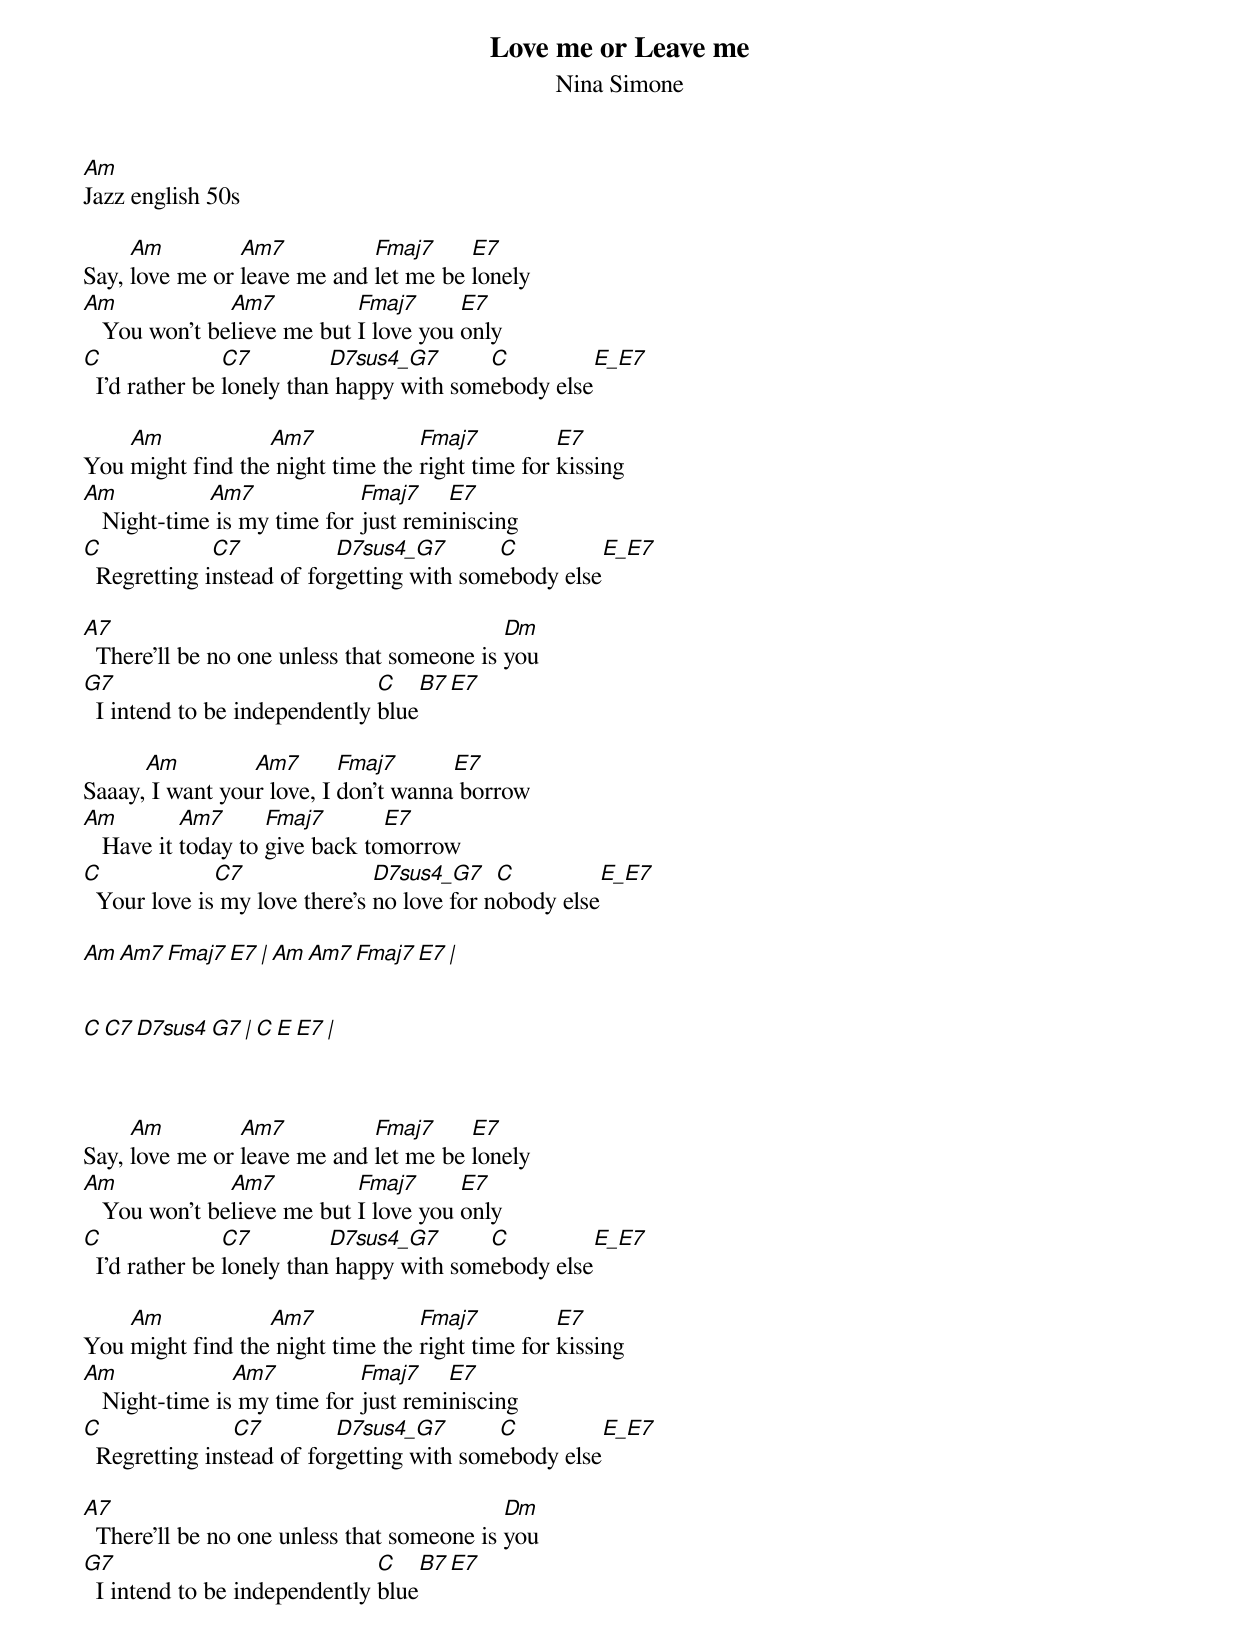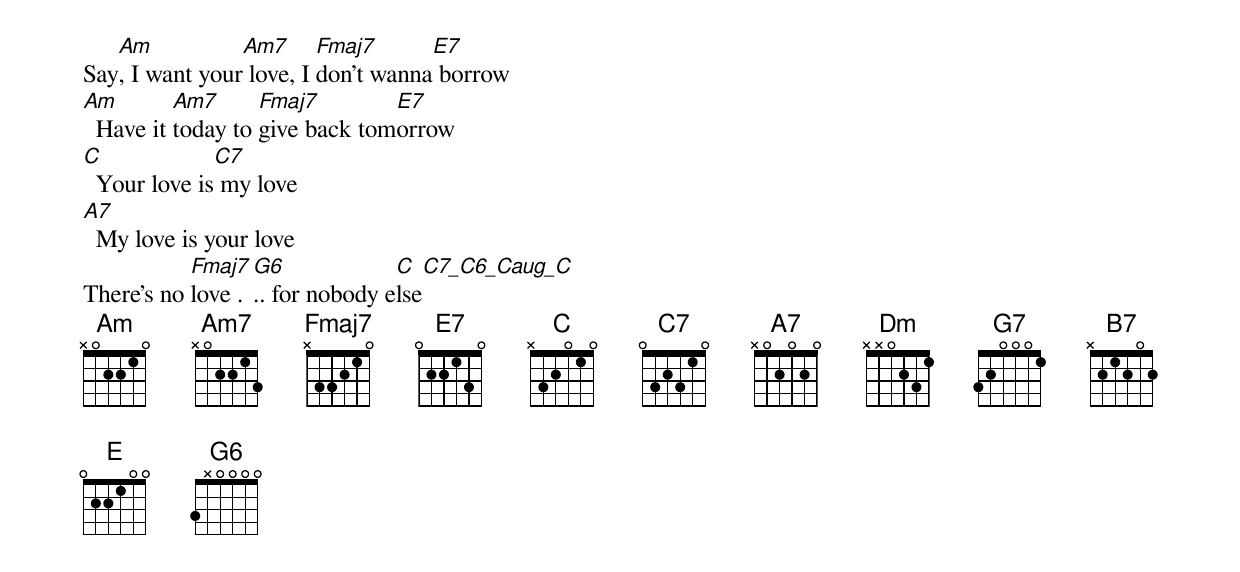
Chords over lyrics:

Love me or Leave me
Nina Simone
Am
Jazz english 50s

     Am         Am7          Fmaj7     E7
Say, love me or leave me and let me be lonely
Am             Am7          Fmaj7      E7
   You won't believe me but I love you only
C               C7         D7sus4_G7      C         E_E7
  I'd rather be lonely than happy with somebody else

    Am            Am7             Fmaj7          E7
You might find the night time the right time for kissing
Am           Am7             Fmaj7    E7
   Night-time is my time for just reminiscing
C             C7           D7sus4_G7       C         E_E7
  Regretting instead of forgetting with somebody else

A7                                          Dm
  There'll be no one unless that someone is you
G7                             C    B7  E7
  I intend to be independently blue

      Am         Am7       Fmaj7      E7
Saaay, I want your love, I don't wanna borrow
Am         Am7      Fmaj7       E7
   Have it today to give back tomorrow
C             C7               D7sus4_G7    C         E_E7
  Your love is my love there's no love for nobody else

Am     Am7     Fmaj7     E7  | Am     Am7     Fmaj7     E7  |


C      C7      D7sus4    G7  | C              E         E7  |



     Am         Am7          Fmaj7     E7
Say, love me or leave me and let me be lonely
Am             Am7          Fmaj7      E7
   You won't believe me but I love you only
C               C7         D7sus4_G7      C         E_E7
  I'd rather be lonely than happy with somebody else

    Am            Am7             Fmaj7          E7
You might find the night time the right time for kissing
Am              Am7          Fmaj7    E7
   Night-time is my time for just reminiscing
C               C7         D7sus4_G7       C         E_E7
  Regretting instead of forgetting with somebody else

A7                                          Dm
  There'll be no one unless that someone is you
G7                             C    B7  E7
  I intend to be independently blue

   Am           Am7      Fmaj7      E7
Say, I want your love, I don't wanna borrow
Am        Am7      Fmaj7        E7
  Have it today to give back tomorrow
C             C7
  Your love is my love
A7
  My love is your love
           Fmaj7 G6             C   C7_C6_Caug_C
There's no love ... for nobody else
